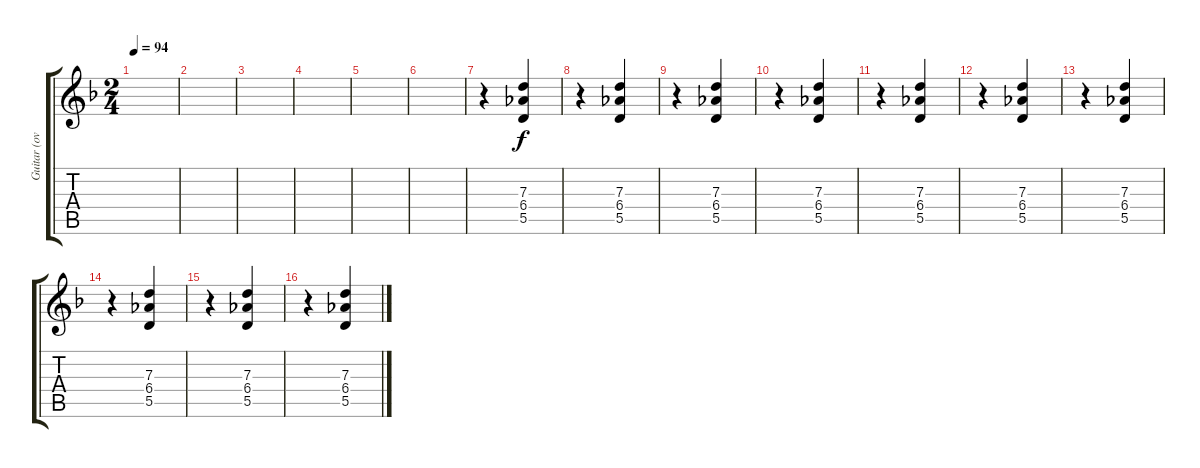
\track ("Guitar (overdub)" "Guitar (ov") {instrument overdrivenguitar}
\staff {score tabs}
\tuning (E4 B3 G3 D3 A2 D2) {hide}
\ts (2 4)
\tempo 94
\clef g2
\ks dminor
|
|
|
|
|
|
r.4 (7.3 6.4 5.5).4{volume 6 balance 8 instrument distortionguitar} |
r.4 (7.3 6.4 5.5).4{volume 9} |
r.4 (7.3 6.4 5.5).4 |
r.4 (7.3 6.4 5.5).4 |
r.4 (7.3 6.4 5.5).4 |
r.4 (7.3 6.4 5.5).4 |
r.4 (7.3 6.4 5.5).4 |
r.4 (7.3 6.4 5.5).4 |
r.4 (7.3 6.4 5.5).4 |
r.4 (7.3 6.4 5.5).4{volume 13}
